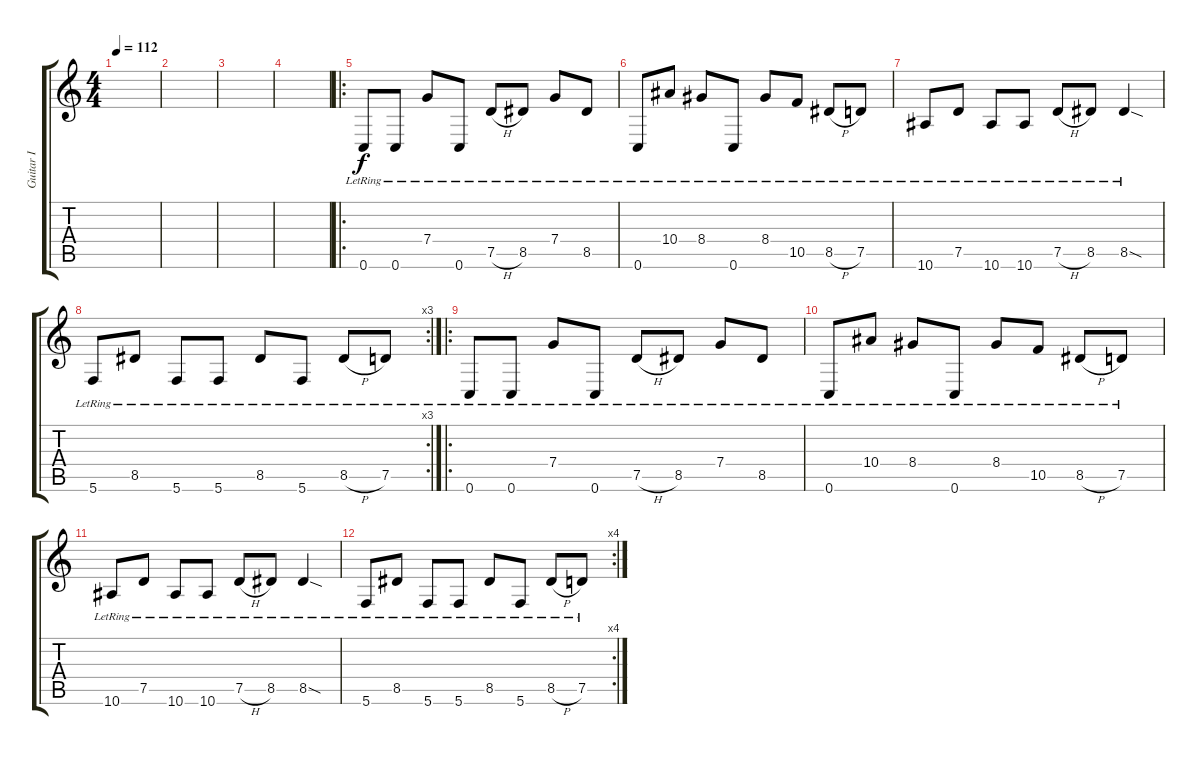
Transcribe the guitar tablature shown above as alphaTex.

\track ("Guitar I" "Guitar I") {instrument acousticguitarnylon}
\staff {score tabs}
\tuning (E4 C4 G3 C3 G2 C2) {hide}
\ts (4 4)
\tempo 112
\clef g2
\ks c
|
|
|
|
\ro
0.6{lr}.8 0.6{lr}.8 7.4{lr}.8 0.6{lr}.8 7.5{h lr}.8 8.5{lr}.8 7.4{lr}.8 8.5{lr}.8 |
0.6{lr}.8 10.4{lr}.8 8.4{lr}.8 0.6{lr}.8 8.4{lr}.8 10.5{lr}.8 8.5{h lr}.8 7.5{lr}.8 |
10.6{lr}.8 7.5{lr}.8 10.6{lr}.8 10.6{lr}.8 7.5{h lr}.8 8.5{lr}.8 8.5{sod lr}.4 |
\rc 3
5.6{lr}.8 8.5{lr}.8 5.6{lr}.8 5.6{lr}.8 8.5{lr}.8 5.6{lr}.8 8.5{h lr}.8 7.5{lr}.8 |
\ro
0.6{lr}.8 0.6{lr}.8 7.4{lr}.8 0.6{lr}.8 7.5{h lr}.8 8.5{lr}.8 7.4{lr}.8 8.5{lr}.8 |
0.6{lr}.8 10.4{lr}.8 8.4{lr}.8 0.6{lr}.8 8.4{lr}.8 10.5{lr}.8 8.5{h lr}.8 7.5{lr}.8 |
10.6{lr}.8 7.5{lr}.8 10.6{lr}.8 10.6{lr}.8 7.5{h lr}.8 8.5{lr}.8 8.5{sod lr}.4 |
\rc 4
5.6{lr}.8 8.5{lr}.8 5.6{lr}.8 5.6{lr}.8 8.5{lr}.8 5.6{lr}.8 8.5{h lr}.8 7.5{lr}.8
